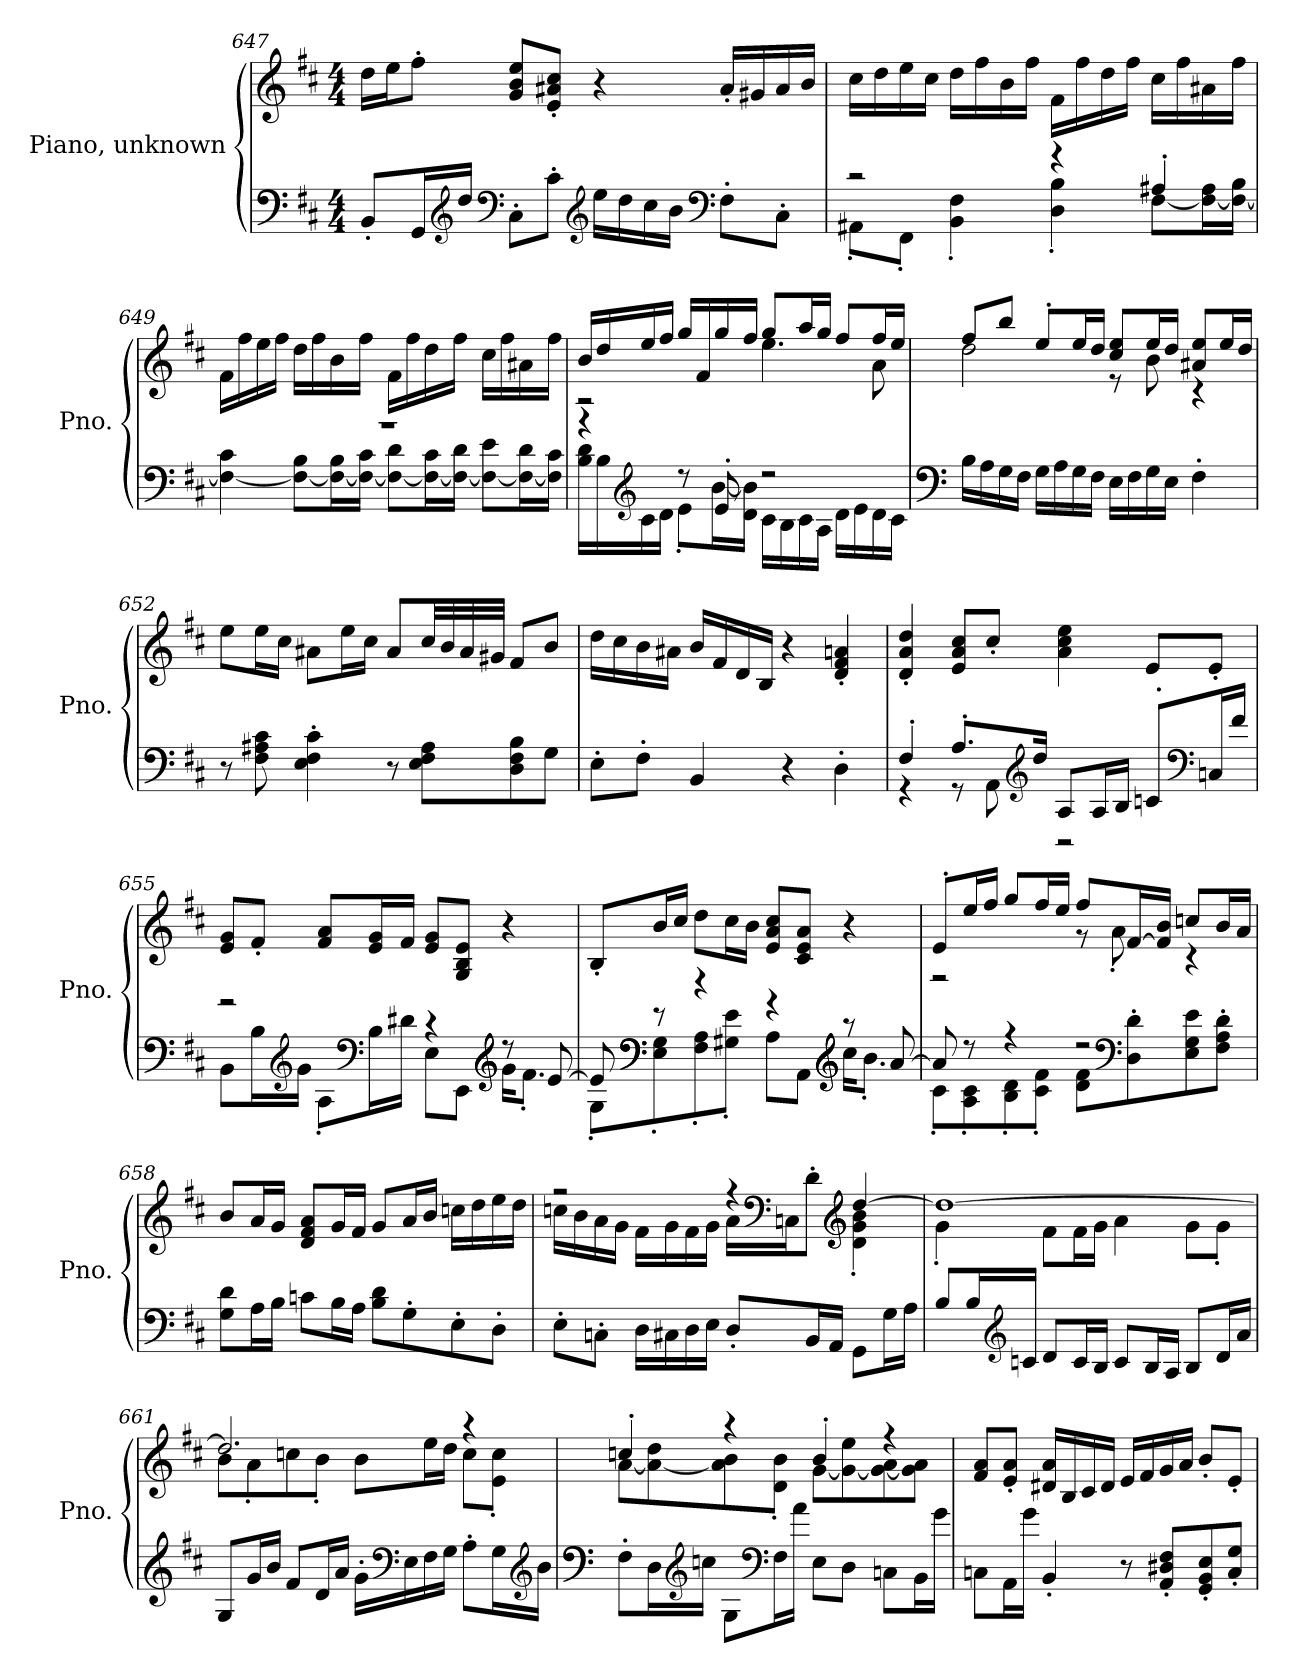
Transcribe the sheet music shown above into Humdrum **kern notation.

**kern	**kern
*part1	*part1
*staff2	*staff1
*I"Piano, unknown	*
*I'Pno.	*
*clefF4	*clefG2
*k[f#c#]	*k[f#c#]
*M4/4	*M4/4
=647	=647
8BB'/L	16dd\LL
.	16ee\J
16GG/L	8ff#'\J
*clefG2	*
16dd/JJ	.
*clefF4	*
8C#'\L	8g/ 8b/ 8ee/L
8c#'\J	8e/' 8a#X/' 8cc#/'J
*clefG2	*
16ee\LL	4r
16dd\	.
16cc#\	.
16b\JJ	.
*clefF4	*
8F#'\L	16a#'/LL
.	16g#X/
8C#'\J	16a#/
.	16b/JJ
!!LO:LB:g=z
=648	=648
*^	*
2r	8AA#X'\L	16cc#\LL
.	.	16dd\
.	8FF#'\J	16ee\
.	.	16cc#\JJ
.	4BB\' 4F#\'	16dd\LL
.	.	16ff#\
.	.	16b\
.	.	16ff#\JJ
4r	4D\' 4B\'	16f#\LL
.	.	16ff#\
.	.	16dd\
.	.	16ff#\JJ
4A#X'/	[8F#\L	16cc#\LL
.	.	16ff#\
.	16F#\_ 16A#\L	16a#X\
.	16F#\_ 16B\JJ	16ff#\JJ
=649	=649	=649
1r	4F#\_ 4c#\	16f#\LL
.	.	16ff#\
.	.	16ee\
.	.	16ff#\JJ
.	8F#\_ 8B\L	16dd\LL
.	.	16ff#\
.	16F#\_ 16B\L	16b\
.	16F#\_ 16c#\JJ	16ff#\JJ
.	8F#\_ 8d\L	16f#\LL
.	.	16ff#\
.	16F#\_ 16c#\L	16dd\
.	16F#\_ 16d\JJ	16ff#\JJ
.	8F#\_ 8e\L	16cc#\LL
.	.	16ff#\
.	16F#\_ 16d\L	16a#X\
.	16F#\] 16c#\JJ	16ff#\JJ
!!LO:LB:g=z
=650	=650	=650
*	*	*^
4r	16B\ 16d\LL	16b/LL	2r
.	16B\	16dd/	.
*clefG2	*	*	*
.	16c#\	16ee/	.
.	16d\JJ	16ff#/JJ	.
8r	8e'\L	16gg/LL	.
.	.	16f#/	.
8e'/	[16b\L	16gg/	.
.	16d\ 16b\]JJ	16ff#/JJ	.
2r	16c#\LL	8gg/L	4.ee\
.	16B\	.	.
.	16c#\	16aa/L	.
.	16A\JJ	16gg/JJ	.
.	16d\LL	8ff#/L	.
.	16e\	.	.
.	16d\	16ff#/L	8a\
.	16c#\JJ	16ee/JJ	.
*v	*v	*	*
=651	=651	=651
*clefF4	*	*
16B\LL	8ff#/L	2dd\
16A\	.	.
16G\	8bb/J	.
16F#\JJ	.	.
16G\LL	8ee'/L	.
16A\	.	.
16G\	16ee/L	.
16F#\JJ	16dd/JJ	.
16E\LL	8cc#/ 8ee/L	8r
16F#\	.	.
16G\	16ee/L	8b\
16E\JJ	16dd/JJ	.
4F#'\	8a#X/ 8ee/L	4r
.	16ee/L	.
.	16dd/JJ	.
*	*v	*v
!!LO:LB:g=z
=652	=652
8r	8ee\L
8F#\ 8A#X\ 8c#\	16ee\L
.	16cc#\JJ
4E\' 4F#\' 4c#\'	8a#X\L
.	16ee\L
.	16cc#\JJ
8r	8a#/L
8E\ 8F#\ 8A#\L	32cc#/LL
.	32b/
.	32a#/
.	32g#X/JJJ
8D\ 8F#\ 8B\	8f#/L
8G\J	8b/J
=653	=653
8E'\L	16dd\LL
.	16cc#\
8F#'\J	16b\
.	16a#X\JJ
4BB/	16b/LL
.	16f#/
.	16d/
.	16B/JJ
4r	4r
4D'\	4d/' 4f#/' 4an/'
=654	=654
*^	*
4F#'/	4r	4d/' 4a/' 4dd/'
8.A'/L	8r	8e/ 8a/ 8cc#/L
.	8AA\	8cc#'/J
*clefG2	*	*
16dd/Jk	.	.
8A/L	2r	4a\ 4cc#\ 4ee\
16A/L	.	.
16B/JJ	.	.
8cn'/L	.	8e/L
*clefF4	*	*
16Cn/L	.	8e'/J
16f#/JJ	.	.
!!LO:LB:g=z
=655	=655	=655
2r	8BB\L	8e/ 8g/L
.	16B\L	8f#'/J
*clefG2	*	*
.	16g\JJ	.
.	8A'\L	8f#/ 8a/L
*clefF4	*	*
.	16B\L	16e/ 16g/L
.	16d#X\JJ	16f#/JJ
4r	8E\L	8e/ 8g/L
.	8EE\J	8G/ 8B/ 8e/J
*clefG2	*	*
8r	16g\KL	4r
.	8.f#'\J	.
[8e/	.	.
=656	=656	=656
8e/]	8G'\L	8B'/L
*clefF4	*	*
8r	8E\' 8G\'	16b/L
.	.	16cc#/JJ
4r	8F#\' 8A\'	8dd\L
.	8G#X\' 8e\'J	16cc#\L
.	.	16b\JJ
4r	8A\L	8e/ 8a/ 8cc#/L
.	8AA\J	8c#/ 8e/ 8a/J
*clefG2	*	*
8r	16cc#\KL	4r
.	8.b'\J	.
[8a/	.	.
!!LO:LB:g=z
=657	=657	=657
*	*	*^
8a/]	8c#'\L	8e'/L	2r
8r	8A\' 8c#\'	16ee/L	.
.	.	16ff#/JJ	.
4r	8B\' 8d\'	8gg/L	.
.	8c#\' 8f#\'J	16ff#/L	.
.	.	16ee/JJ	.
2r	8d\ 8f#\L	8ff#/L	8r
*clefF4	*	*	*
.	8D\' 8d\'	[16f#/L	8a'\
.	.	16f#/] 16b/JJ	.
.	8E\ 8G\ 8e\	8ccn/L	4r
.	8F#\' 8A\' 8d\'J	16b/L	.
.	.	16a/JJ	.
*v	*v	*	*
*	*v	*v
=658	=658
8G\ 8d\L	8b/L
16A\L	16a/L
16B\JJ	16g/JJ
8cn\L	8d/ 8f#/ 8a/L
16B\L	16g/L
16A\JJ	16f#/JJ
8B\ 8d\L	8g/L
8G'\	16a/L
.	16b/JJ
8E'\	16ccn\LL
.	16dd\
8D'\J	16ee\
.	16dd\JJ
!!LO:PB:g=z
=659	=659
*	*^
8E'\L	2r	16ccn\LL
.	.	16b\
8Cn'\J	.	16a\
.	.	16g\JJ
16D\LL	.	16f#\LL
16C#X\	.	16g\
16D\	.	16f#\
16E\JJ	.	16g\JJ
8D'/L	4r	16a\LL
*	*clefF4	*
.	.	16Cn\J
16BB/L	.	8d'\J
16AA/JJ	.	.
*	*clefG2	*
8GG\L	[4dd/	4d\' 4g\' 4b\'
16G\L	.	.
16A\JJ	.	.
=660	=660	=660
8B/L	1dd_	4g'\
16B/L	.	.
*clefG2	*	*
16cn/JJ	.	.
8d/L	.	8f#\L
16c/L	.	16f#\L
16B/JJ	.	16g\JJ
8c/L	.	4a\
16B/L	.	.
16A/JJ	.	.
8B/L	.	8g\L
16d/L	.	8g'\J
16a/JJ	.	.
!!LO:LB:g=z	!!
=661	=661	=661
8G/L	2.dd/]	8b\L
16g/L	.	8a'\
16b/JJ	.	.
8f#/L	.	8ccn\
16d/L	.	8b'\J
16a/JJ	.	.
16g'\LL	.	8b\L
*clefF4	*	*
16E\	.	.
16F#\	.	16ee\L
16G\JJ	.	16dd\JJ
8A'\L	4r	8cc\L
16G\L	.	8e\' 8cc\'J
*clefG2	*	*
16b\JJ	.	.
=662	=662	=662
*clefF4	*	*
8F#'\L	4ccn'/	[8a\L
16D\L	.	8a\_ 8dd\
*clefG2	*	*
16ccn\JJ	.	.
8G\L	4r	8a\] 8b\
*clefF4	*	*
16F#\L	.	8d\' 8b\'J
16a\JJ	.	.
8E\L	4b'/	[8g\L
8D\J	.	8g\_ 8ee\
8Cn\L	4r	8g\_ 8a\
16BB\L	.	8g\] 8a\J
16g\JJ	.	.
*	*v	*v
!!LO:LB:g=z
=663	=663
8Cn\L	8f#/ 8a/L
16AA\L	8e/' 8a/'J
16g\JJ	.
4BB'/	16d#X/ 16a/LL
.	16B/
.	16c#/
.	16d#/JJ
8r	16e/LL
.	16f#/
8AA/' 8D#X/' 8F#/'L	16g/
.	16a/JJ
8GG/' 8BB/' 8E/'	8b'/L
8C/' 8G/'J	8e'/J
=	=
*-	*-
